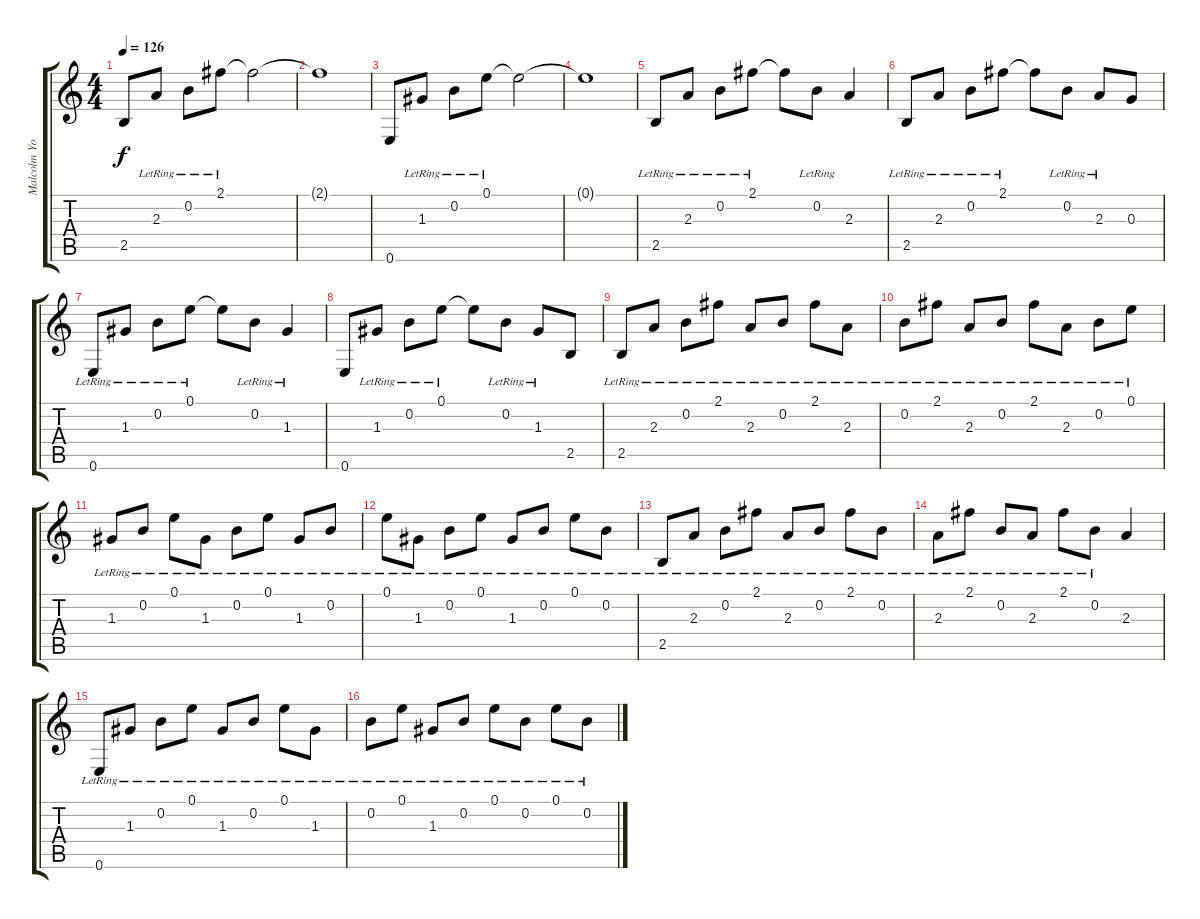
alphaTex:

\track ("Malcolm Young" "Malcolm Yo") {instrument overdrivenguitar}
\staff {score tabs}
\tuning (E4 B3 G3 D3 A2 E2) {hide}
\ts (4 4)
\tempo 126
\clef g2
\ks c
2.5.8{dy f} 2.3{lr}.8 0.2{lr}.8 2.1{lr}.8 2.1{t}.2 |
2.1{t}.1 |
0.6.8 1.3{lr}.8 0.2{lr}.8 0.1{lr}.8 0.1{t}.2 |
0.1{t}.1 |
2.5{lr}.8 2.3{lr}.8 0.2{lr}.8 2.1{lr}.8 2.1{t}.8 0.2{lr}.8 2.3.4 |
2.5{lr}.8 2.3{lr}.8 0.2{lr}.8 2.1{lr}.8 2.1{t}.8 0.2{lr}.8 2.3{lr}.8 0.3.8 |
0.6{lr}.8 1.3{lr}.8 0.2{lr}.8 0.1{lr}.8 0.1{t}.8 0.2{lr}.8 1.3{lr}.4 |
0.6.8 1.3{lr}.8 0.2{lr}.8 0.1{lr}.8 0.1{t}.8 0.2{lr}.8 1.3{lr}.8 2.5.8 |
2.5{lr}.8 2.3{lr}.8 0.2{lr}.8 2.1{lr}.8 2.3{lr}.8 0.2{lr}.8 2.1{lr}.8 2.3{lr}.8 |
0.2{lr}.8 2.1{lr}.8 2.3{lr}.8 0.2{lr}.8 2.1{lr}.8 2.3{lr}.8 0.2{lr}.8 0.1{lr}.8 |
1.3{lr}.8 0.2{lr}.8 0.1{lr}.8 1.3{lr}.8 0.2{lr}.8 0.1{lr}.8 1.3{lr}.8 0.2{lr}.8 |
0.1{lr}.8 1.3{lr}.8 0.2{lr}.8 0.1{lr}.8 1.3{lr}.8 0.2{lr}.8 0.1{lr}.8 0.2{lr}.8 |
2.5{lr}.8 2.3{lr}.8 0.2{lr}.8 2.1{lr}.8 2.3{lr}.8 0.2{lr}.8 2.1{lr}.8 0.2{lr}.8 |
2.3{lr}.8 2.1{lr}.8 0.2{lr}.8 2.3{lr}.8 2.1{lr}.8 0.2{lr}.8 2.3.4 |
0.6{lr}.8 1.3{lr}.8 0.2{lr}.8 0.1{lr}.8 1.3{lr}.8 0.2{lr}.8 0.1{lr}.8 1.3{lr}.8 |
0.2{lr}.8 0.1{lr}.8 1.3{lr}.8 0.2{lr}.8 0.1{lr}.8 0.2{lr}.8 0.1{lr}.8 0.2{lr}.8
